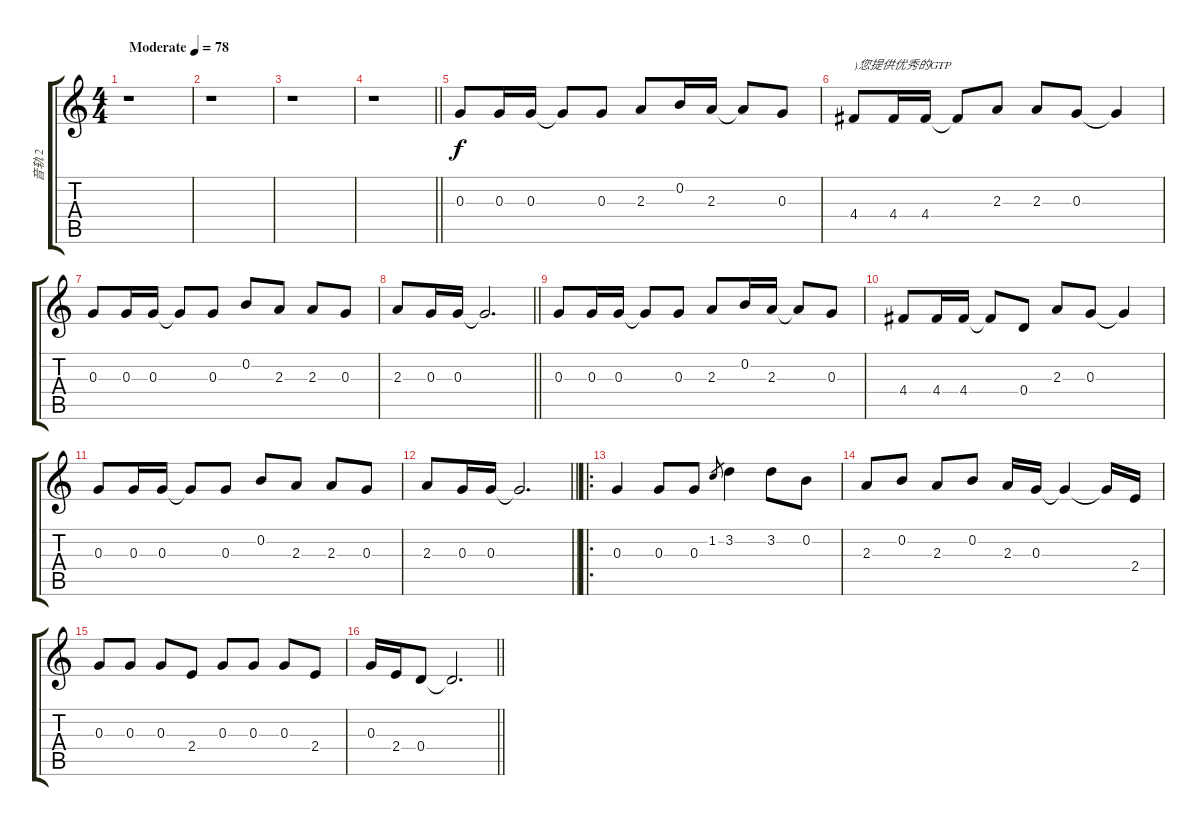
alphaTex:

\track ("音轨 2" "音轨 2") {instrument acousticguitarnylon}
\staff {score tabs}
\tuning (E4 B3 G3 D3 A2 E2) {hide}
\ts (4 4)
\tempo (78 "Moderate")
\clef g2
\ks c
r.1{dy f instrument acousticguitarnylon} |
r.1 |
r.1 |
\barLineRight lightlight
r.1 |
0.3.8 0.3.16 0.3.16 0.3{t}.8 0.3.8 2.3.8 0.2.16 2.3.16 2.3{t}.8 0.3.8 |
4.4.8{txt ")您提供优秀的GTP"} 4.4.16 4.4.16 4.4{t}.8 2.3.8 2.3.8 0.3.8 0.3{t}.4 |
0.3.8 0.3.16 0.3.16 0.3{t}.8 0.3.8 0.2.8 2.3.8 2.3.8 0.3.8 |
\barLineRight lightlight
2.3.8 0.3.16 0.3.16 0.3{t}.2{d} |
0.3.8 0.3.16 0.3.16 0.3{t}.8 0.3.8 2.3.8 0.2.16 2.3.16 2.3{t}.8 0.3.8 |
4.4.8 4.4.16 4.4.16 4.4{t}.8 0.4.8 2.3.8 0.3.8 0.3{t}.4 |
0.3.8 0.3.16 0.3.16 0.3{t}.8 0.3.8 0.2.8 2.3.8 2.3.8 0.3.8 |
\barLineRight lightlight
2.3.8 0.3.16 0.3.16 0.3{t}.2{d} |
\ro
0.3.4 0.3.8 0.3.8 1.2.8{gr} 3.2.4 3.2.8 0.2.8 |
2.3.8 0.2.8 2.3.8 0.2.8 2.3.16 0.3.16 0.3{t}.4 0.3{t}.16 2.4.16 |
0.3.8 0.3.8 0.3.8 2.4.8 0.3.8 0.3.8 0.3.8 2.4.8 |
\barLineRight lightlight
0.3.16 2.4.16 0.4.8 0.4{t}.2{d}
